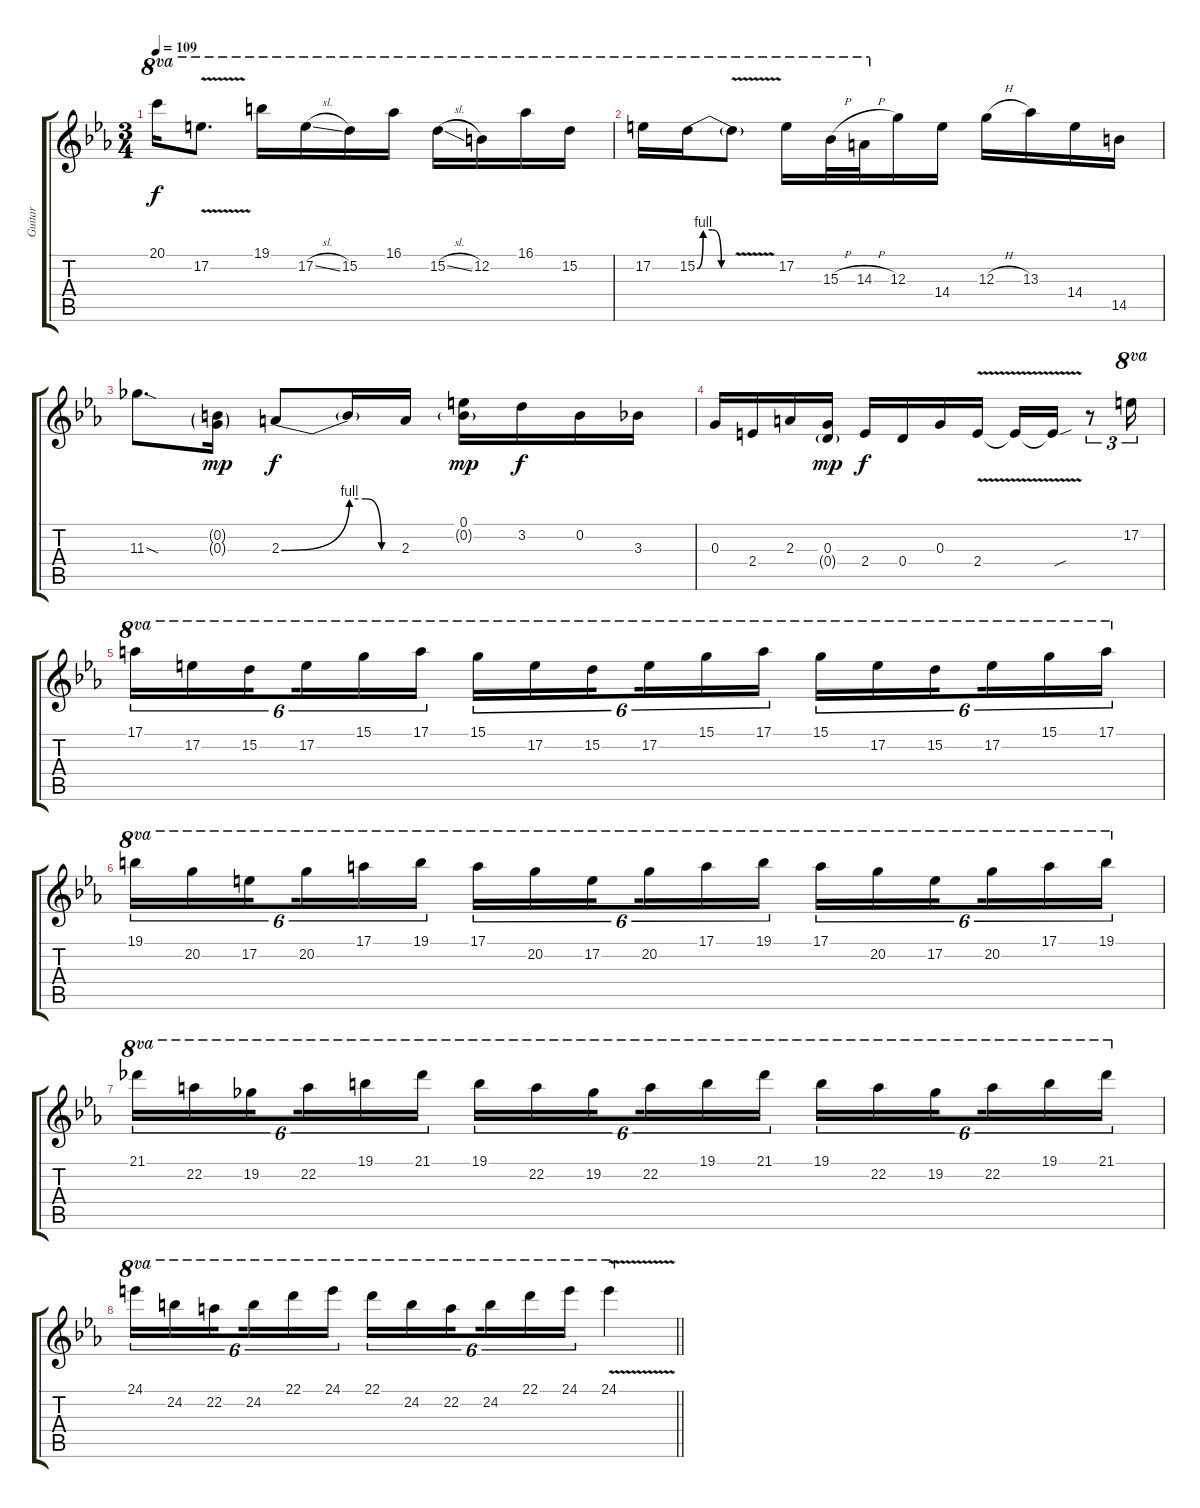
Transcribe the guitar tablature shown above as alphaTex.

\track ("Guitar" "Guitar") {instrument distortionguitar}
\staff {score tabs}
\tuning (E4 B3 G3 D3 A2 E2) {hide}
\ts (3 4)
\tempo 109
\clef g2
\ks cminor
20.1.16{ot 8va dy f} 17.2{v}.8{d ot 8va} 19.1.16{ot 8va} 17.2{sl}.16{ot 8va} 15.2.16{ot 8va} 16.1.16{ot 8va} 15.2{sl}.16{ot 8va} 12.2.16{ot 8va} 16.1.16{ot 8va} 15.2.16{ot 8va} |
17.2.16{ot 8va} 15.2{be (custom 0 0 10 4 25 4 40 0 60 0)}.16{ot 8va} 15.2{v t}.8{ot 8va} 17.2.16{ot 8va} 15.3{h}.32{ot 8va} 14.3{h}.32{ot 8va} 12.3.16 14.4.16 12.3{h}.16 13.3.16 14.4.16 14.5.16 |
11.3{sod}.8{d} (0.2{g} 0.3{g}).16{dy mp} 2.3{be (bend 0 0 60 4)}.8{dy f} 2.3{be (custom 0 4 20 4 40 0 60 0) t}.16 2.3.16 (0.1 0.2{g}).16{dy mp} 3.2.16{dy f} 0.2.16 3.3.16 |
0.3.16 2.4.16 2.3.16 (0.3 0.4{g}).16{dy mp} 2.4.16{dy f} 0.4.16 0.3.16 2.4{v}.16 2.4{v t}.16 2.4{sou t}.16 r.8{tu (3 2)} 17.2.16{tu (3 2) ot 8va} |
17.1.16{tu (6 4) ot 8va} 17.2.16{tu (6 4) ot 8va} 15.2.16{tu (6 4) ot 8va beam splitsecondary} 17.2.16{tu (6 4) ot 8va} 15.1.16{tu (6 4) ot 8va} 17.1.16{tu (6 4) ot 8va} 15.1.16{tu (6 4) ot 8va} 17.2.16{tu (6 4) ot 8va} 15.2.16{tu (6 4) ot 8va beam splitsecondary} 17.2.16{tu (6 4) ot 8va} 15.1.16{tu (6 4) ot 8va} 17.1.16{tu (6 4) ot 8va} 15.1.16{tu (6 4) ot 8va} 17.2.16{tu (6 4) ot 8va} 15.2.16{tu (6 4) ot 8va beam splitsecondary} 17.2.16{tu (6 4) ot 8va} 15.1.16{tu (6 4) ot 8va} 17.1.16{tu (6 4) ot 8va} |
19.1.16{tu (6 4) ot 8va} 20.2.16{tu (6 4) ot 8va} 17.2.16{tu (6 4) ot 8va beam splitsecondary} 20.2.16{tu (6 4) ot 8va} 17.1.16{tu (6 4) ot 8va} 19.1.16{tu (6 4) ot 8va} 17.1.16{tu (6 4) ot 8va} 20.2.16{tu (6 4) ot 8va} 17.2.16{tu (6 4) ot 8va beam splitsecondary} 20.2.16{tu (6 4) ot 8va} 17.1.16{tu (6 4) ot 8va} 19.1.16{tu (6 4) ot 8va} 17.1.16{tu (6 4) ot 8va} 20.2.16{tu (6 4) ot 8va} 17.2.16{tu (6 4) ot 8va beam splitsecondary} 20.2.16{tu (6 4) ot 8va} 17.1.16{tu (6 4) ot 8va} 19.1.16{tu (6 4) ot 8va} |
21.1.16{tu (6 4) ot 8va} 22.2.16{tu (6 4) ot 8va} 19.2.16{tu (6 4) ot 8va beam splitsecondary} 22.2.16{tu (6 4) ot 8va} 19.1.16{tu (6 4) ot 8va} 21.1.16{tu (6 4) ot 8va} 19.1.16{tu (6 4) ot 8va} 22.2.16{tu (6 4) ot 8va} 19.2.16{tu (6 4) ot 8va beam splitsecondary} 22.2.16{tu (6 4) ot 8va} 19.1.16{tu (6 4) ot 8va} 21.1.16{tu (6 4) ot 8va} 19.1.16{tu (6 4) ot 8va} 22.2.16{tu (6 4) ot 8va} 19.2.16{tu (6 4) ot 8va beam splitsecondary} 22.2.16{tu (6 4) ot 8va} 19.1.16{tu (6 4) ot 8va} 21.1.16{tu (6 4) ot 8va} |
\barLineRight lightlight
24.1.16{tu (6 4) ot 8va} 24.2.16{tu (6 4) ot 8va} 22.2.16{tu (6 4) ot 8va beam splitsecondary} 24.2.16{tu (6 4) ot 8va} 22.1.16{tu (6 4) ot 8va} 24.1.16{tu (6 4) ot 8va} 22.1.16{tu (6 4) ot 8va} 24.2.16{tu (6 4) ot 8va} 22.2.16{tu (6 4) ot 8va beam splitsecondary} 24.2.16{tu (6 4) ot 8va} 22.1.16{tu (6 4) ot 8va} 24.1.16{tu (6 4) ot 8va} 24.1{v}.4{ot 8va}
